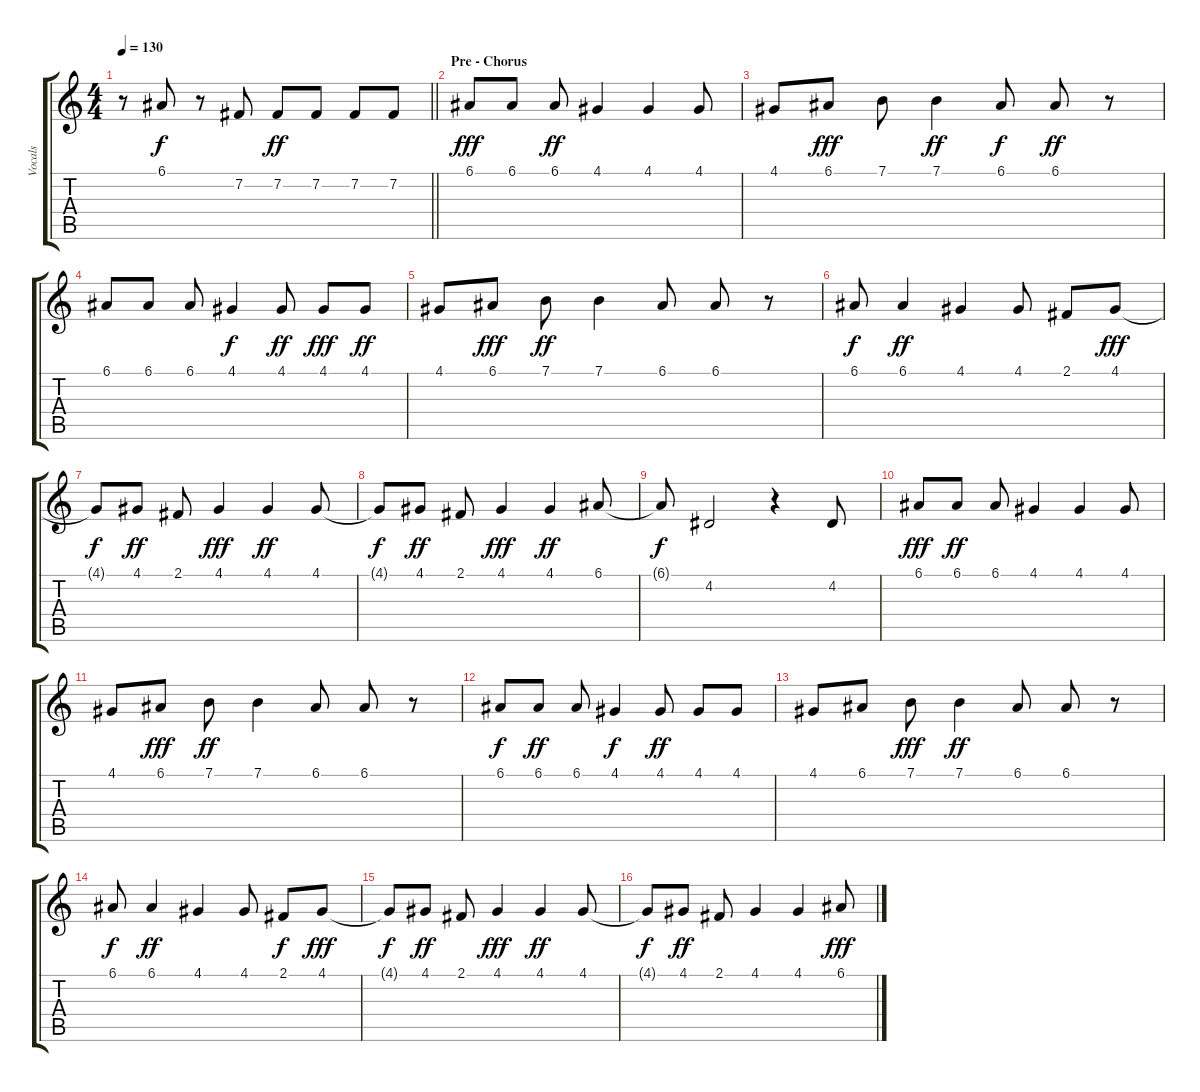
\track ("Vocals" "Vocals") {instrument altosax}
\staff {score tabs}
\tuning (E4 B3 G3 D3 A2 E2) {hide}
\ts (4 4)
\tempo 130
\clef g2
\barLineRight lightlight
\ks c
r.8{dy f} 6.1.8 r.8 7.2.8 7.2.8{dy ff} 7.2.8 7.2.8 7.2.8 |
\section ("" "Pre - Chorus")
6.1.8{dy fff} 6.1.8 6.1.8{dy ff} 4.1.4 4.1.4 4.1.8 |
4.1.8 6.1.8{dy fff} 7.1.8 7.1.4{dy ff} 6.1.8{dy f} 6.1.8{dy ff} r.8 |
6.1.8 6.1.8 6.1.8 4.1.4{dy f} 4.1.8{dy ff} 4.1.8{dy fff} 4.1.8{dy ff} |
4.1.8 6.1.8{dy fff} 7.1.8{dy ff} 7.1.4 6.1.8 6.1.8 r.8 |
6.1.8{dy f} 6.1.4{dy ff} 4.1.4 4.1.8 2.1.8 4.1.8{dy fff} |
4.1{t}.8{dy f} 4.1.8{dy ff} 2.1.8 4.1.4{dy fff} 4.1.4{dy ff} 4.1.8 |
4.1{t}.8{dy f} 4.1.8{dy ff} 2.1.8 4.1.4{dy fff} 4.1.4{dy ff} 6.1.8 |
6.1{t}.8{dy f} 4.2.2 r.4 4.2.8 |
6.1.8{dy fff} 6.1.8{dy ff} 6.1.8 4.1.4 4.1.4 4.1.8 |
4.1.8 6.1.8{dy fff} 7.1.8{dy ff} 7.1.4 6.1.8 6.1.8 r.8 |
6.1.8{dy f} 6.1.8{dy ff} 6.1.8 4.1.4{dy f} 4.1.8{dy ff} 4.1.8 4.1.8 |
4.1.8 6.1.8 7.1.8{dy fff} 7.1.4{dy ff} 6.1.8 6.1.8 r.8 |
6.1.8{dy f} 6.1.4{dy ff} 4.1.4 4.1.8 2.1.8{dy f} 4.1.8{dy fff} |
4.1{t}.8{dy f} 4.1.8{dy ff} 2.1.8 4.1.4{dy fff} 4.1.4{dy ff} 4.1.8 |
4.1{t}.8{dy f} 4.1.8{dy ff} 2.1.8 4.1.4 4.1.4 6.1.8{dy fff}
